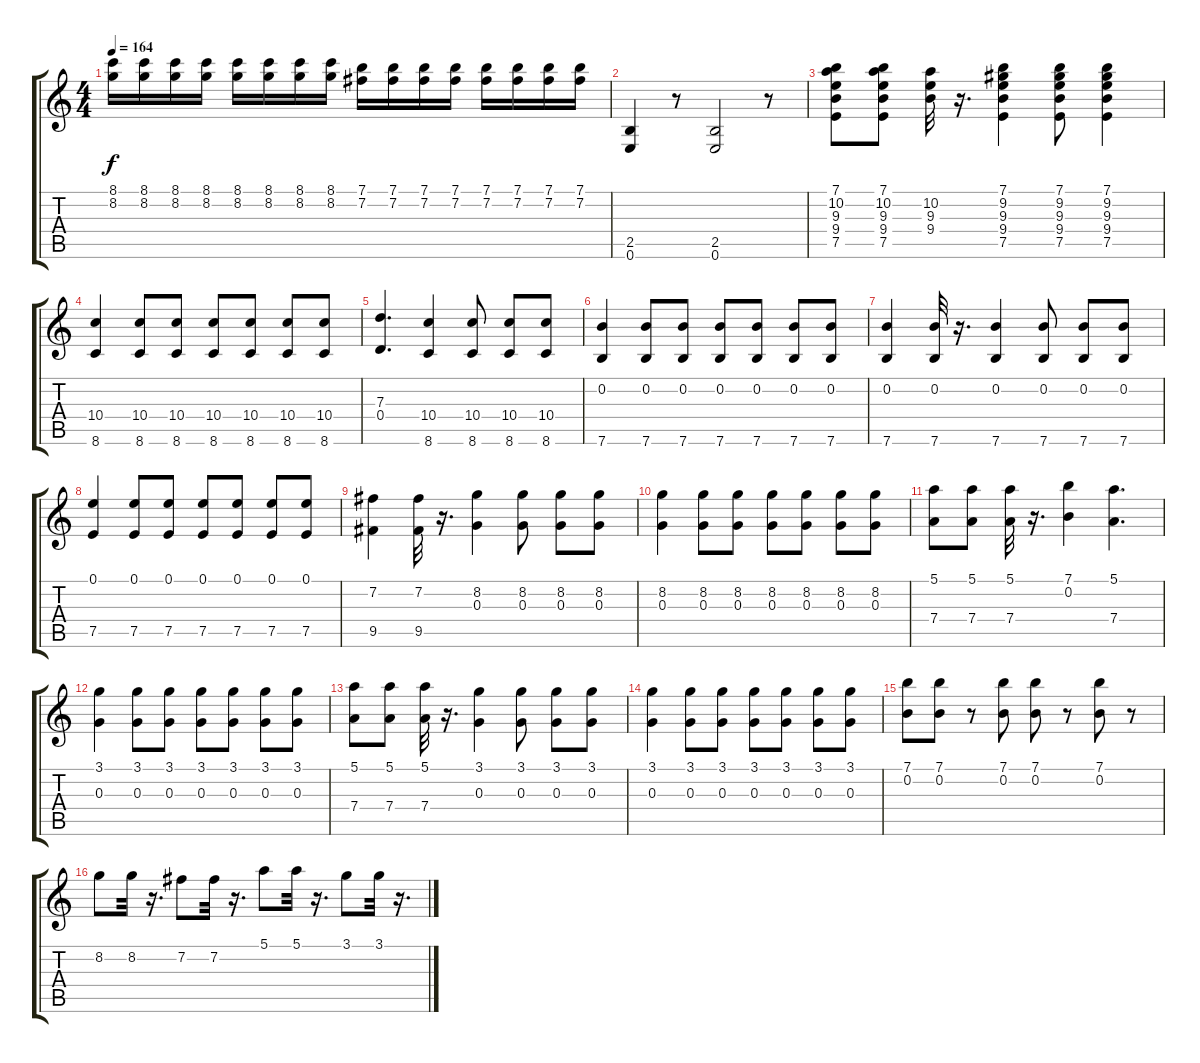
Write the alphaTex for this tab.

\track "" {instrument overdrivenguitar}
\staff {score tabs}
\tuning (E4 B3 G3 D3 A2 E2) {hide}
\ts (4 4)
\tempo 164
\clef g2
\ks c
(8.1 8.2).16{dy f} (8.1 8.2).16 (8.1 8.2).16 (8.1 8.2).16 (8.1 8.2).16 (8.1 8.2).16 (8.1 8.2).16 (8.1 8.2).16 (7.1 7.2).16 (7.1 7.2).16 (7.1 7.2).16 (7.1 7.2).16 (7.1 7.2).16 (7.1 7.2).16 (7.1 7.2).16 (7.1 7.2).16 |
(2.5 0.6).4 r.8 (2.5 0.6).2 r.8 |
(7.1 10.2 9.3 9.4 7.5).8 (7.1 10.2 9.3 9.4 7.5).8 (10.2 9.3 9.4).32 r.16{d} (7.1 9.2 9.3 9.4 7.5).4 (7.1 9.2 9.3 9.4 7.5).8 (7.1 9.2 9.3 9.4 7.5).4 |
(10.4 8.6).4 (10.4 8.6).8 (10.4 8.6).8 (10.4 8.6).8 (10.4 8.6).8 (10.4 8.6).8 (10.4 8.6).8 |
(7.3 0.4).4{d} (10.4 8.6).4 (10.4 8.6).8 (10.4 8.6).8 (10.4 8.6).8 |
(0.2 7.6).4 (0.2 7.6).8 (0.2 7.6).8 (0.2 7.6).8 (0.2 7.6).8 (0.2 7.6).8 (0.2 7.6).8 |
(0.2 7.6).4 (0.2 7.6).32 r.16{d} (0.2 7.6).4 (0.2 7.6).8 (0.2 7.6).8 (0.2 7.6).8 |
(0.1 7.5).4 (0.1 7.5).8 (0.1 7.5).8 (0.1 7.5).8 (0.1 7.5).8 (0.1 7.5).8 (0.1 7.5).8 |
(7.2 9.5).4 (7.2 9.5).32 r.16{d} (8.2 0.3).4 (8.2 0.3).8 (8.2 0.3).8 (8.2 0.3).8 |
(8.2 0.3).4 (8.2 0.3).8 (8.2 0.3).8 (8.2 0.3).8 (8.2 0.3).8 (8.2 0.3).8 (8.2 0.3).8 |
(5.1 7.4).8 (5.1 7.4).8 (5.1 7.4).32 r.16{d} (7.1 0.2).4 (5.1 7.4).4{d} |
(3.1 0.3).4 (3.1 0.3).8 (3.1 0.3).8 (3.1 0.3).8 (3.1 0.3).8 (3.1 0.3).8 (3.1 0.3).8 |
(5.1 7.4).8 (5.1 7.4).8 (5.1 7.4).32 r.16{d} (3.1 0.3).4 (3.1 0.3).8 (3.1 0.3).8 (3.1 0.3).8 |
(3.1 0.3).4 (3.1 0.3).8 (3.1 0.3).8 (3.1 0.3).8 (3.1 0.3).8 (3.1 0.3).8 (3.1 0.3).8 |
(7.1 0.2).8 (7.1 0.2).8 r.8 (7.1 0.2).8 (7.1 0.2).8 r.8 (7.1 0.2).8 r.8 |
8.2.8 8.2.32 r.16{d} 7.2.8 7.2.32 r.16{d} 5.1.8 5.1.32 r.16{d} 3.1.8 3.1.32 r.16{d}
